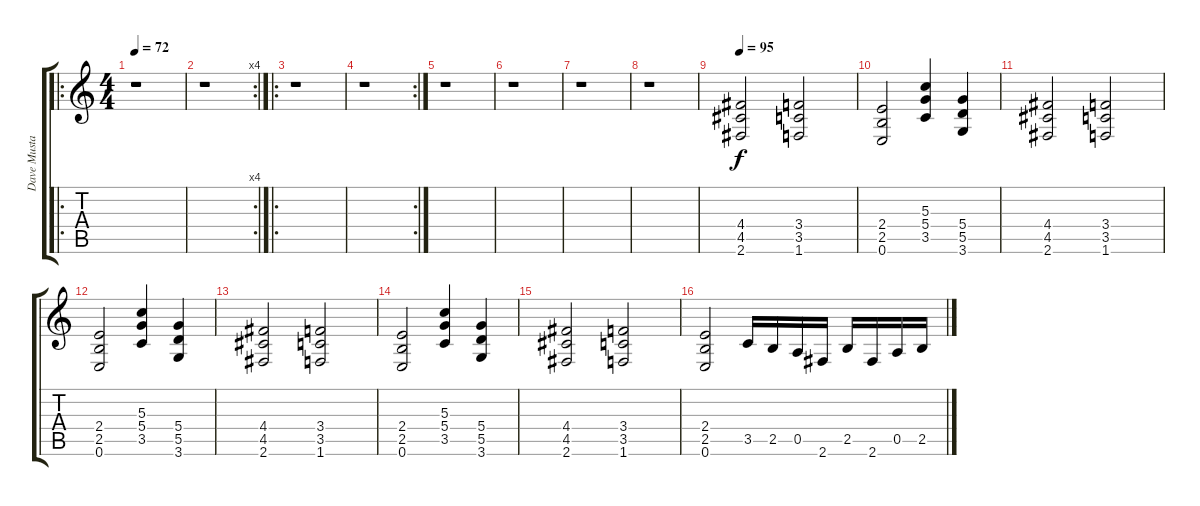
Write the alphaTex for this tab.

\track ("Dave Mustaine Distorsion" "Dave Musta") {instrument distortionguitar}
\staff {score tabs}
\tuning (E4 B3 G3 D3 A2 E2) {hide}
\ro
\ts (4 4)
\tempo 72
\clef g2
\ks c
r.1{dy f instrument distortionguitar} |
\rc 4
r.1 |
\ro
r.1 |
\rc 2
r.1 |
r.1 |
r.1 |
r.1 |
r.1 |
\tempo 95
(4.4 4.5 2.6).2 (3.4 3.5 1.6).2 |
(2.4 2.5 0.6).2 (5.3 5.4 3.5).4 (5.4 5.5 3.6).4 |
(4.4 4.5 2.6).2 (3.4 3.5 1.6).2 |
(2.4 2.5 0.6).2 (5.3 5.4 3.5).4 (5.4 5.5 3.6).4 |
(4.4 4.5 2.6).2 (3.4 3.5 1.6).2 |
(2.4 2.5 0.6).2 (5.3 5.4 3.5).4 (5.4 5.5 3.6).4 |
(4.4 4.5 2.6).2 (3.4 3.5 1.6).2 |
(2.4 2.5 0.6).2 3.5.16 2.5.16 0.5.16 2.6.16 2.5.16 2.6.16 0.5.16 2.5.16
